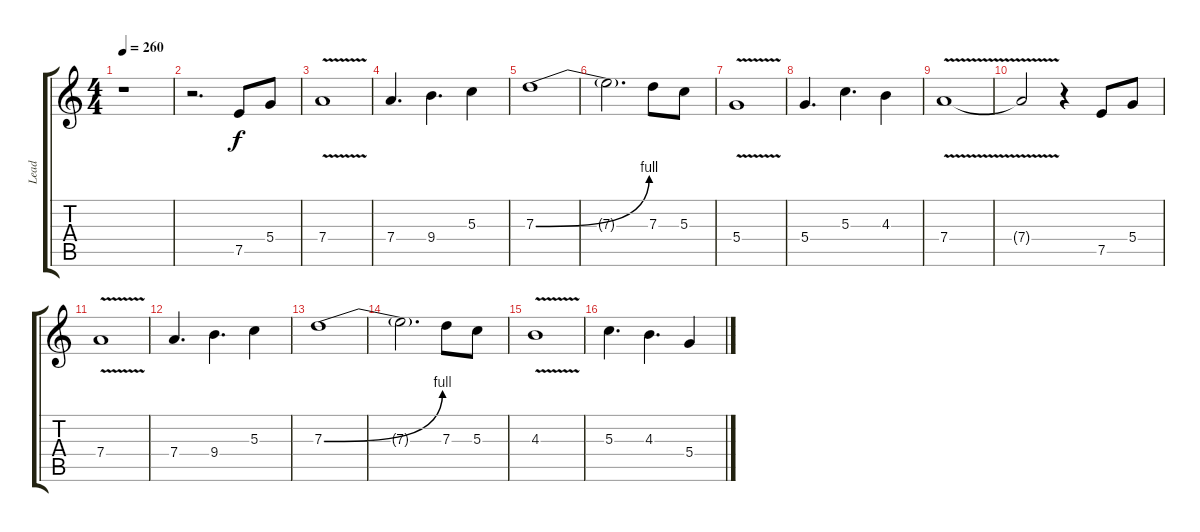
\track ("Lead" "Lead") {instrument distortionguitar}
\staff {score tabs}
\tuning (E4 B3 G3 D3 A2 E2) {hide}
\ts (4 4)
\tempo 260
\clef g2
\ks c
r.1{dy f} |
r.2{d} 7.5.8 5.4.8 |
7.4{v}.1 |
7.4.4{d} 9.4.4{d} 5.3.4 |
7.3{be (bend 0 0 60 4)}.1 |
7.3{t}.2{d} 7.3.8 5.3.8 |
5.4{v}.1 |
5.4.4{d} 5.3.4{d} 4.3.4 |
7.4{v}.1 |
7.4{t}.2 r.4 7.5.8 5.4.8 |
7.4{v}.1 |
7.4.4{d} 9.4.4{d} 5.3.4 |
7.3{be (bend 0 0 60 4)}.1 |
7.3{t}.2{d} 7.3.8 5.3.8 |
4.3{v}.1 |
5.3.4{d} 4.3.4{d} 5.4.4
